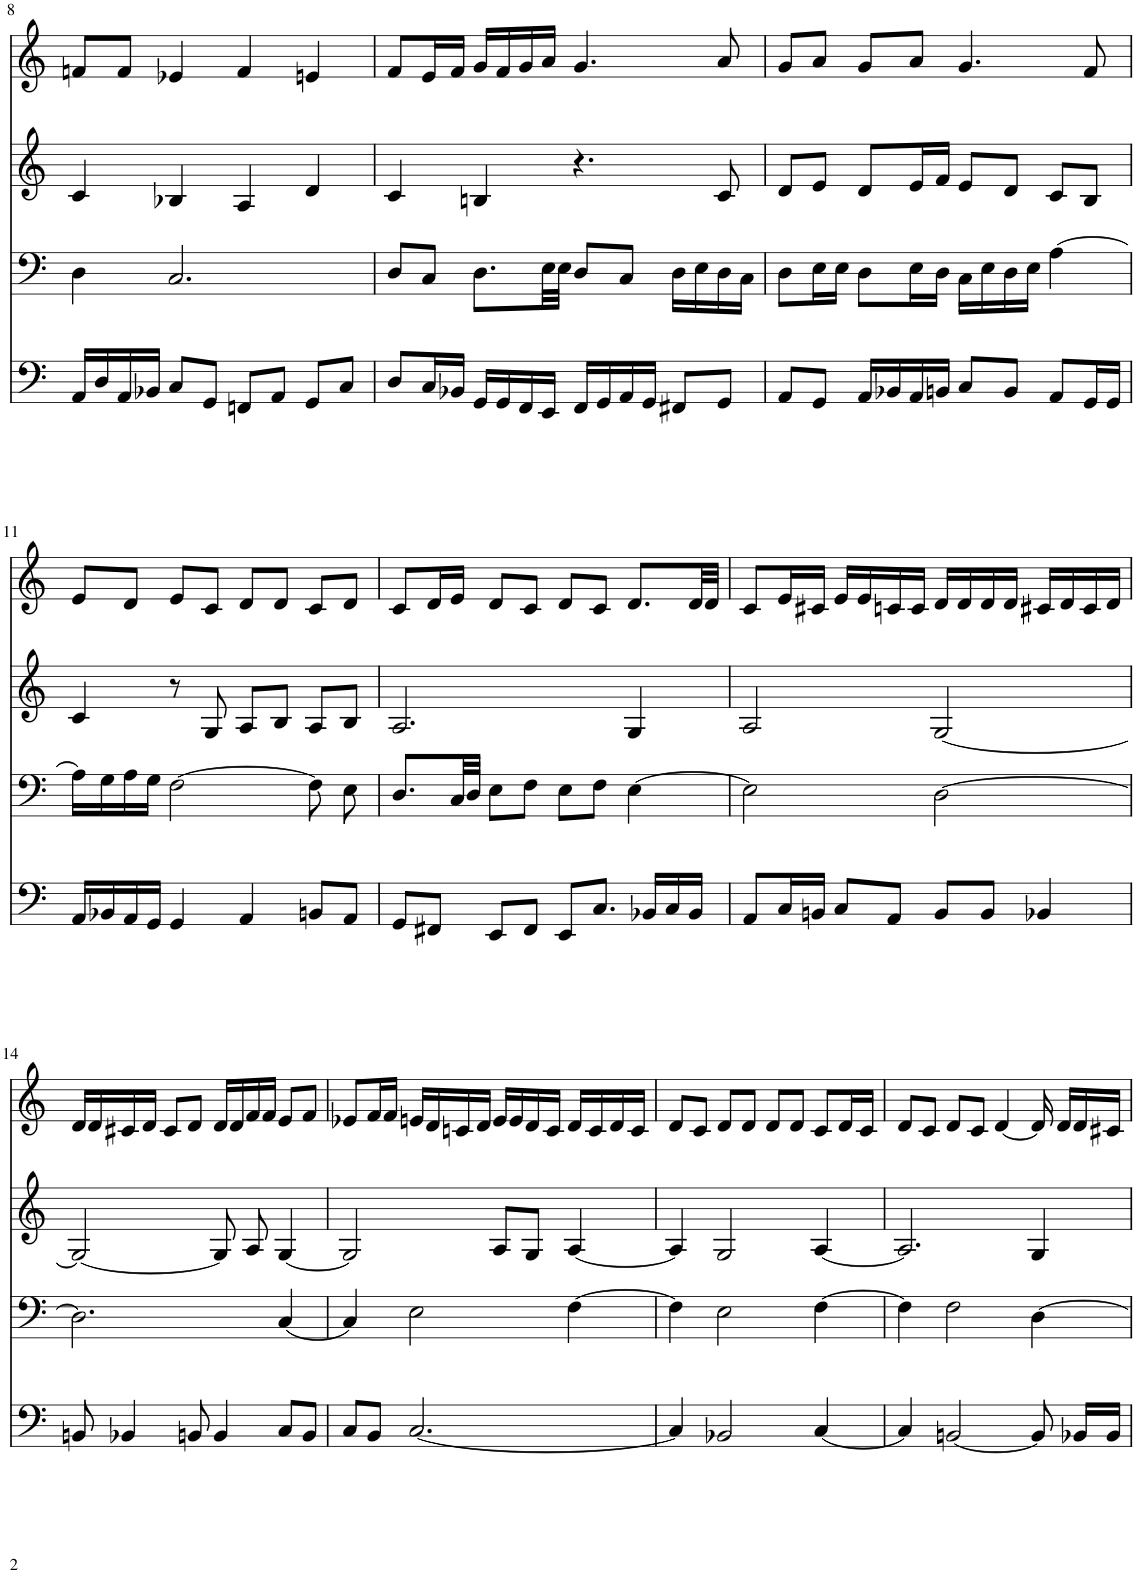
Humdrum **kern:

**kern	**kern	**kern	**kern
*part4	*part3	*part2	*part1
*staff4	*staff3	*staff2	*staff1
*I"Piano	*I"Piano	*I"Piano	*I"Piano
*I'Pno	*I'Pno	*I'Pno	*I'Pno
!!LO:PB:g=z
*clefF4	*clefF4	*clefG2	*clefG2
*k[]	*k[]	*k[]	*k[]
*M4/4	*M4/4	*M4/4	*M4/4
=8	=8	=8	=8
16AA/LL	4D\	4c/	8fn/L
16D/	.	.	.
16AA/	.	.	8f/J
16BB-X/JJ	.	.	.
8C/L	2.C/	4B-X/	4e-X/
8GG/J	.	.	.
8FFn/L	.	4A/	4f/
8AA/J	.	.	.
8GG/L	.	4d/	4en/
8C/J	.	.	.
=9	=9	=9	=9
8D/L	8D/L	4c/	8f/L
16C/L	8C/J	.	16e/L
16BB-X/JJ	.	.	16f/JJ
16GG/LL	8.D\L	4Bn/	16g/LL
16GG/	.	.	16f/
16FF/	.	.	16g/
16EE/JJ	32E\LL	.	16a/JJ
.	32E\JJJ	.	.
16FF/LL	8D/L	4.r	4.g/
16GG/	.	.	.
16AA/	8C/J	.	.
16GG/JJ	.	.	.
8FF#X/L	16D\LL	.	.
.	16E\	.	.
8GG/J	16D\	8c/	8a/
.	16C\JJ	.	.
=10	=10	=10	=10
8AA/L	8D\L	8d/L	8g/L
8GG/J	16E\L	8e/J	8a/J
.	16E\JJ	.	.
16AA/LL	8D\L	8d/L	8g/L
16BB-X/	.	.	.
16AA/	16E\L	16e/L	8a/J
16BBn/JJ	16D\JJ	16f/JJ	.
8C/L	16C\LL	8e/L	4.g/
.	16E\	.	.
8BB/J	16D\	8d/J	.
.	16E\JJ	.	.
8AA/L	[4A\	8c/L	.
16GG/L	.	8B/J	8f/
16GG/JJ	.	.	.
!!LO:LB:g=z
=11	=11	=11	=11
16AA/LL	16A\LL]	4c/	8e/L
16BB-X/	16G\	.	.
16AA/	16A\	.	8d/J
16GG/JJ	16G\JJ	.	.
4GG/	[2F\	8r	8e/L
.	.	8G/	8c/J
4AA/	.	8A/L	8d/L
.	.	8B/J	8d/J
8BBn/L	8F\]	8A/L	8c/L
8AA/J	8E\	8B/J	8d/J
=12	=12	=12	=12
8GG/L	8.D/L	2.A/	8c/L
8FF#X/J	.	.	16d/L
.	32C/LL	.	16e/JJ
.	32D/JJJ	.	.
8EE/L	8E\L	.	8d/L
8FF#/J	8F\J	.	8c/J
8EE/L	8E\L	.	8d/L
8.C/J	8F\J	.	8c/J
.	[4E\	4G/	8.d/L
16BB-X/LL	.	.	.
16C/	.	.	.
16BB-/JJ	.	.	32d/LL
.	.	.	32d/JJJ
=13	=13	=13	=13
8AA/L	2E\]	2A/	8c/L
16C/L	.	.	16e/L
16BBn/JJ	.	.	16c#X/JJ
8C/L	.	.	16e/LL
.	.	.	16e/
8AA/J	.	.	16cn/
.	.	.	16c/JJ
8BB/L	[2D\	[2G/	16d/LL
.	.	.	16d/
8BB/J	.	.	16d/
.	.	.	16d/JJ
4BB-X/	.	.	16c#X/LL
.	.	.	16d/
.	.	.	16c#/
.	.	.	16d/JJ
!!LO:LB:g=z
=14	=14	=14	=14
8BBn/	2.D\]	2G/_	16d/LL
.	.	.	16d/
4BB-X/	.	.	16c#X/
.	.	.	16d/JJ
.	.	.	8c#/L
8BBn/	.	.	8d/J
4BB/	.	8G/]	16d/LL
.	.	.	16d/
.	.	8A/	16f/
.	.	.	16f/JJ
8C/L	[4C/	[4G/	8e/L
8BB/J	.	.	8f/J
=15	=15	=15	=15
8C/L	4C/]	2G/]	8e-X/L
8BB/J	.	.	16f/L
.	.	.	16f/JJ
[2.C/	2E\	.	16en/LL
.	.	.	16d/
.	.	.	16cn/
.	.	.	16d/JJ
.	.	8A/L	16e/LL
.	.	.	16e/
.	.	8G/J	16d/
.	.	.	16c/JJ
.	[4F\	[4A/	16d/LL
.	.	.	16c/
.	.	.	16d/
.	.	.	16c/JJ
=16	=16	=16	=16
4C/]	4F\]	4A/]	8d/L
.	.	.	8c/J
2BB-X/	2E\	2G/	8d/L
.	.	.	8d/J
.	.	.	8d/L
.	.	.	8d/J
[4C/	[4F\	[4A/	8c/L
.	.	.	16d/L
.	.	.	16c/JJ
=17	=17	=17	=17
4C/]	4F\]	2.A/]	8d/L
.	.	.	8c/J
[2BBn/	2F\	.	8d/L
.	.	.	8c/J
.	.	.	[4d/
8BB/]	[4D\	4G/	16d/]
.	.	.	16d/LL
16BB-X/LL	.	.	16d/
16BB-/JJ	.	.	16c#X/JJ
=	=	=	=
*-	*-	*-	*-
